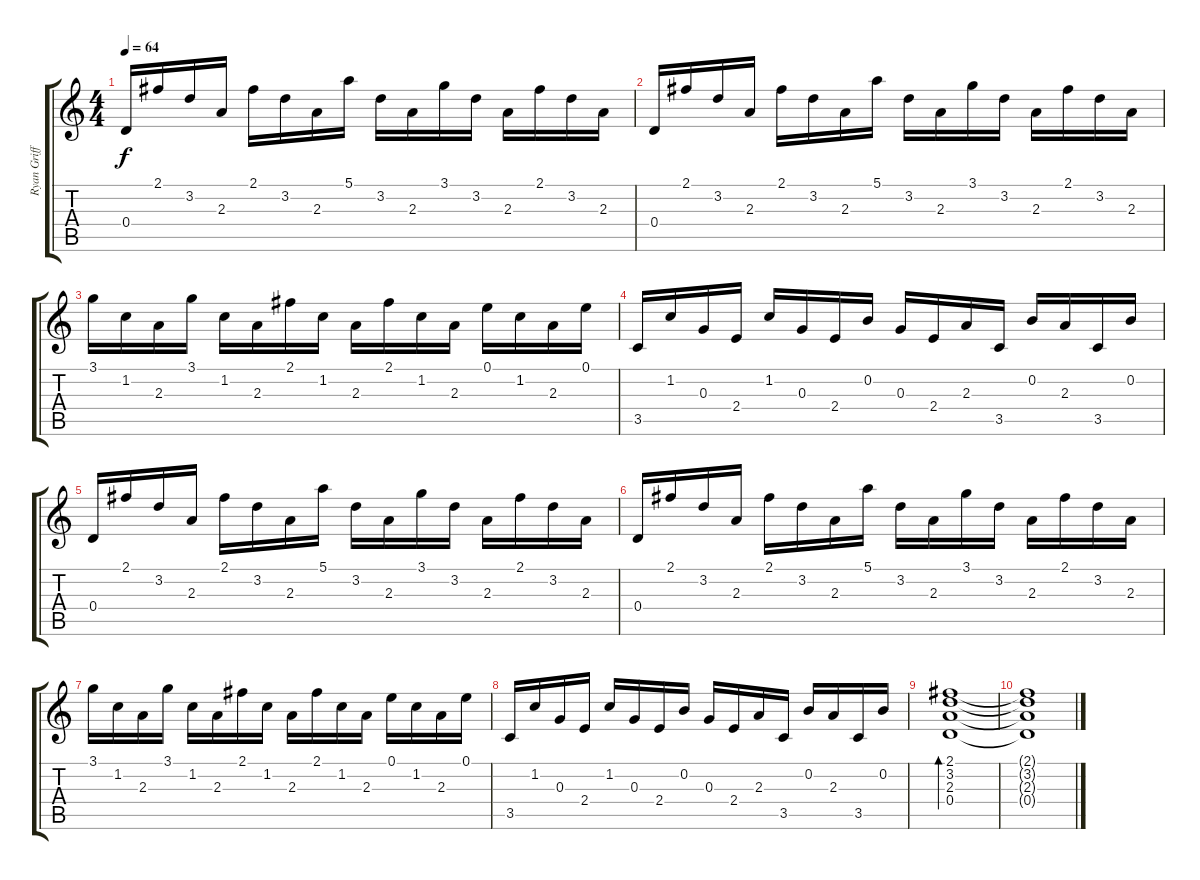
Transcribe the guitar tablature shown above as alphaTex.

\track ("Ryan Griffits" "Ryan Griff") {instrument acousticguitarsteel}
\staff {score tabs}
\tuning (E4 B3 G3 D3 A2 E2) {hide}
\ts (4 4)
\tempo 64
\clef g2
\ks c
0.4.16{dy f} 2.1.16 3.2.16 2.3.16 2.1.16 3.2.16 2.3.16 5.1.16 3.2.16 2.3.16 3.1.16 3.2.16 2.3.16 2.1.16 3.2.16 2.3.16 |
0.4.16 2.1.16 3.2.16 2.3.16 2.1.16 3.2.16 2.3.16 5.1.16 3.2.16 2.3.16 3.1.16 3.2.16 2.3.16 2.1.16 3.2.16 2.3.16 |
3.1.16 1.2.16 2.3.16 3.1.16 1.2.16 2.3.16 2.1.16 1.2.16 2.3.16 2.1.16 1.2.16 2.3.16 0.1.16 1.2.16 2.3.16 0.1.16 |
3.5.16 1.2.16 0.3.16 2.4.16 1.2.16 0.3.16 2.4.16 0.2.16 0.3.16 2.4.16 2.3.16 3.5.16 0.2.16 2.3.16 3.5.16 0.2.16 |
0.4.16 2.1.16 3.2.16 2.3.16 2.1.16 3.2.16 2.3.16 5.1.16 3.2.16 2.3.16 3.1.16 3.2.16 2.3.16 2.1.16 3.2.16 2.3.16 |
0.4.16 2.1.16 3.2.16 2.3.16 2.1.16 3.2.16 2.3.16 5.1.16 3.2.16 2.3.16 3.1.16 3.2.16 2.3.16 2.1.16 3.2.16 2.3.16 |
3.1.16 1.2.16 2.3.16 3.1.16 1.2.16 2.3.16 2.1.16 1.2.16 2.3.16 2.1.16 1.2.16 2.3.16 0.1.16 1.2.16 2.3.16 0.1.16 |
3.5.16 1.2.16 0.3.16 2.4.16 1.2.16 0.3.16 2.4.16 0.2.16 0.3.16 2.4.16 2.3.16 3.5.16 0.2.16 2.3.16 3.5.16 0.2.16 |
(2.1 3.2 2.3 0.4).1{bd 240} |
(2.1{t} 3.2{t} 2.3{t} 0.4{t}).1
